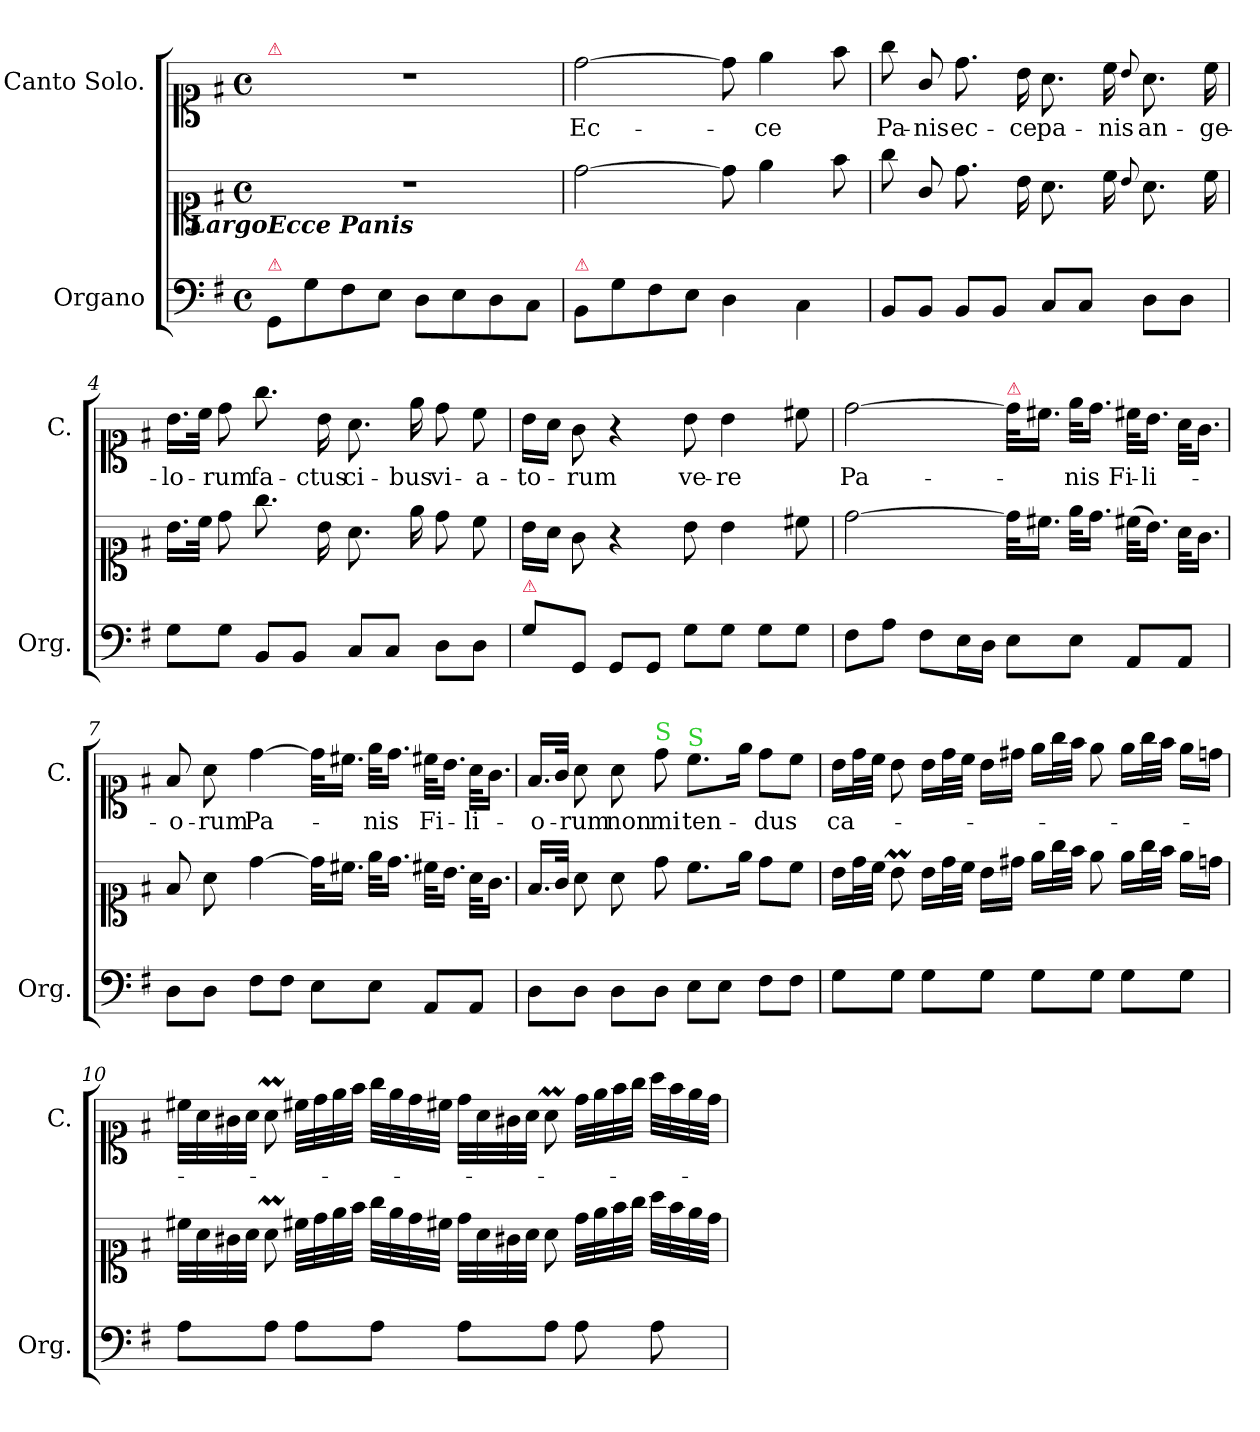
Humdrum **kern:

**kern	**kern	**kern	**text
*part2	*part2	*part1	*part1
*staff3	*staff2	*staff1	*staff1
*I"Organo	*	*I"Canto Solo.	*
*I'Org.	*	*I'C.	*
*clefF4	*clefC1	*clefC1	*
*k[f#]	*k[f#]	*k[f#]	*
*M4/4	*M4/4	*M4/4	*
*met(c)	*met(c)	*met(c)	*
=1	=1	=1	=1
!	!	!LO:TX:a:Bi:color=crimson:t=⚠	!
!	!LO:TX:b:Bi:t=Ecce Panis	!	!
!	!LO:TX:b:Bi:rj:t=Largo	!	!
!LO:TX:a:color=crimson:t=⚠	!	!	!
8GG/L	1r	1r	.
8G\	.	.	.
8F#\	.	.	.
8E\J	.	.	.
8D\L	.	.	.
8E\	.	.	.
8D\	.	.	.
8C\J	.	.	.
=2	=2	=2	=2
!LO:TX:a:color=crimson:t=⚠	!	!	!
8BB/L	[2dd\	[2dd\	Ec-
8G\	.	.	.
8F#\	.	.	.
8E\J	.	.	.
4D\	8dd\]	8dd\]	.
.	4ee\	4ee\	-ce
4C\	.	.	.
.	8ff#\	8ff#\	.
=3	=3	=3	=3
8BB/L	8gg\	8gg\	Pa-
8BB/J	8g/	8g/	-nis
8BB/L	8.dd\	8.dd\	ec-
8BB/J	.	.	.
.	16b\	16b\	-ce
8C/L	8.a\	8.a\	pa-
8C/J	.	.	.
.	16cc\	16cc\	-nis
.	8qqb/	8qqb/	.
8D\L	8.a\	8.a\	an-
8D\J	.	.	.
.	16cc\	16cc\	-ge-
=4	=4	=4	=4
8G\L	16.b\LL	16.b\LL	-lo-
.	32cc\JJk	32cc\JJk	.
8G\J	8dd\	8dd\	-rum
8BB/L	8.gg\	8.gg\	fa-
8BB/J	.	.	.
.	16b\	16b\	-ctus
8C/L	8.a\	8.a\	ci-
8C/J	.	.	.
.	16ee\	16ee\	-bus
8D\L	8dd\	8dd\	vi-
8D\J	8cc\	8cc\	-a-
=5	=5	=5	=5
!LO:TX:a:color=crimson:t=⚠	!	!	!
8G\L	16b\LL	16b\LL	-to-
.	16a\JJ	16a\JJ	.
8GG/J	8g\	8g\	-rum
8GG/L	4r	4r	.
8GG/J	.	.	.
8G\L	8b\	8b\	ve-
8G\J	4b\	4b\	-re
8G\L	.	.	.
8G\J	8cc#X\	8cc#X\	.
=6	=6	=6	=6
8F#\L	[2dd\	[2dd\	Pa-
8A\J	.	.	.
8F#\L	.	.	.
16E\L	.	.	.
16D\JJ	.	.	.
!	!	!LO:TX:a:color=crimson:t=⚠	!
8E\L	32dd\KLL]	32dd\KLL]	.
.	16.cc#X\JJ	16.cc#X\JJ	.
8E\J	32ee\KLL	32ee\KLL	-nis
.	16.dd\JJ	16.dd\JJ	.
8AA/L	(>32cc#X\KLL	32cc#X\KLL	Fi-
.	16.b\JJ)	16.b\JJ	-li-
8AA/J	32a\KLL	32a\KLL	.
.	16.g\JJ	16.g\JJ	.
=7	=7	=7	=7
8D\L	8f#/	8f#/	-o-
8D\J	8a\	8a\	-rum
8F#\L	[4dd\	[4dd\	Pa-
8F#\J	.	.	.
8E\L	32dd\KLL]	32dd\KLL]	.
.	16.cc#X\JJ	16.cc#X\JJ	.
8E\J	32ee\KLL	32ee\KLL	-nis
.	16.dd\JJ	16.dd\JJ	.
8AA/L	32cc#X\KLL	32cc#X\KLL	Fi-
.	16.b\JJ	16.b\JJ	.
8AA/J	32a\KLL	32a\KLL	-li-
.	16.g\JJ	16.g\JJ	.
=8	=8	=8	=8
8D\L	16.f#/LL	16.f#/LL	-o-
.	32g/JJk	32g/JJk	.
8D\J	8a\	8a\	-rum
8D\L	8a\	8a\	non
!	!	!LO:TX:a:color=limegreen:t=S	!
8D\J	8dd\	8dd\	mi
!	!	!LO:TX:a:color=limegreen:t=S	!
8E\L	8.cc\L	8.cc\L	ten-
8E\J	.	.	.
.	16ee\Jk	16ee\Jk	.
8F#\L	8dd\L	8dd\L	-dus
8F#\J	8cc\J	8cc\J	.
=9	=9	=9	=9
8G\L	16b\LL	16b\LL	ca-
.	32dd\L	32dd\L	.
.	32cc\JJJ	32cc\JJJ	.
8G\J	8bm\	8b\	.
8G\L	16b\LL	16b\LL	.
.	32dd\L	32dd\L	.
.	32cc\JJJ	32cc\JJJ	.
8G\J	16b\LL	16b\LL	.
.	16dd#X\JJ	16dd#X\JJ	.
8G\L	16ee\LL	16ee\LL	.
.	32gg\L	32gg\L	.
.	32ff#\JJJ	32ff#\JJJ	.
8G\J	8ee\	8ee\	.
8G\L	16ee\LL	16ee\LL	.
.	32gg\L	32gg\L	.
.	32ff#\JJJ	32ff#\JJJ	.
8G\J	16ee\LL	16ee\LL	.
.	16ddn\JJ	16ddn\JJ	.
=10	=10	=10	=10
8A\L	32cc#X\LLL	32cc#X\LLL	.
.	32a\	32a\	.
.	32g#X\	32g#X\	.
.	32a\JJJ	32a\JJJ	.
8A\J	8aM\	8aM\	.
8A\L	32cc#X\LLL	32cc#X\LLL	.
.	32dd\	32dd\	.
.	32ee\	32ee\	.
.	32ff#\JJJ	32ff#\JJJ	.
8A\J	32gg\LLL	32gg\LLL	.
.	32ee\	32ee\	.
.	32dd\	32dd\	.
.	32cc#X\JJJ	32cc#X\JJJ	.
8A\L	32dd\LLL	32dd\LLL	.
.	32a\	32a\	.
.	32g#X\	32g#X\	.
.	32a\JJJ	32a\JJJ	.
8A\J	8a\	8aM\	.
8A\	32dd\LLL	32dd\LLL	.
.	32ee\	32ee\	.
.	32ff#\	32ff#\	.
.	32gg\JJJ	32gg\JJJ	.
8A\	32aa\LLL	32aa\LLL	.
.	32ff#\	32ff#\	.
.	32ee\	32ee\	.
.	32dd\JJJ	32dd\JJJ	.
=	=	=	=
*-	*-	*-	*-
